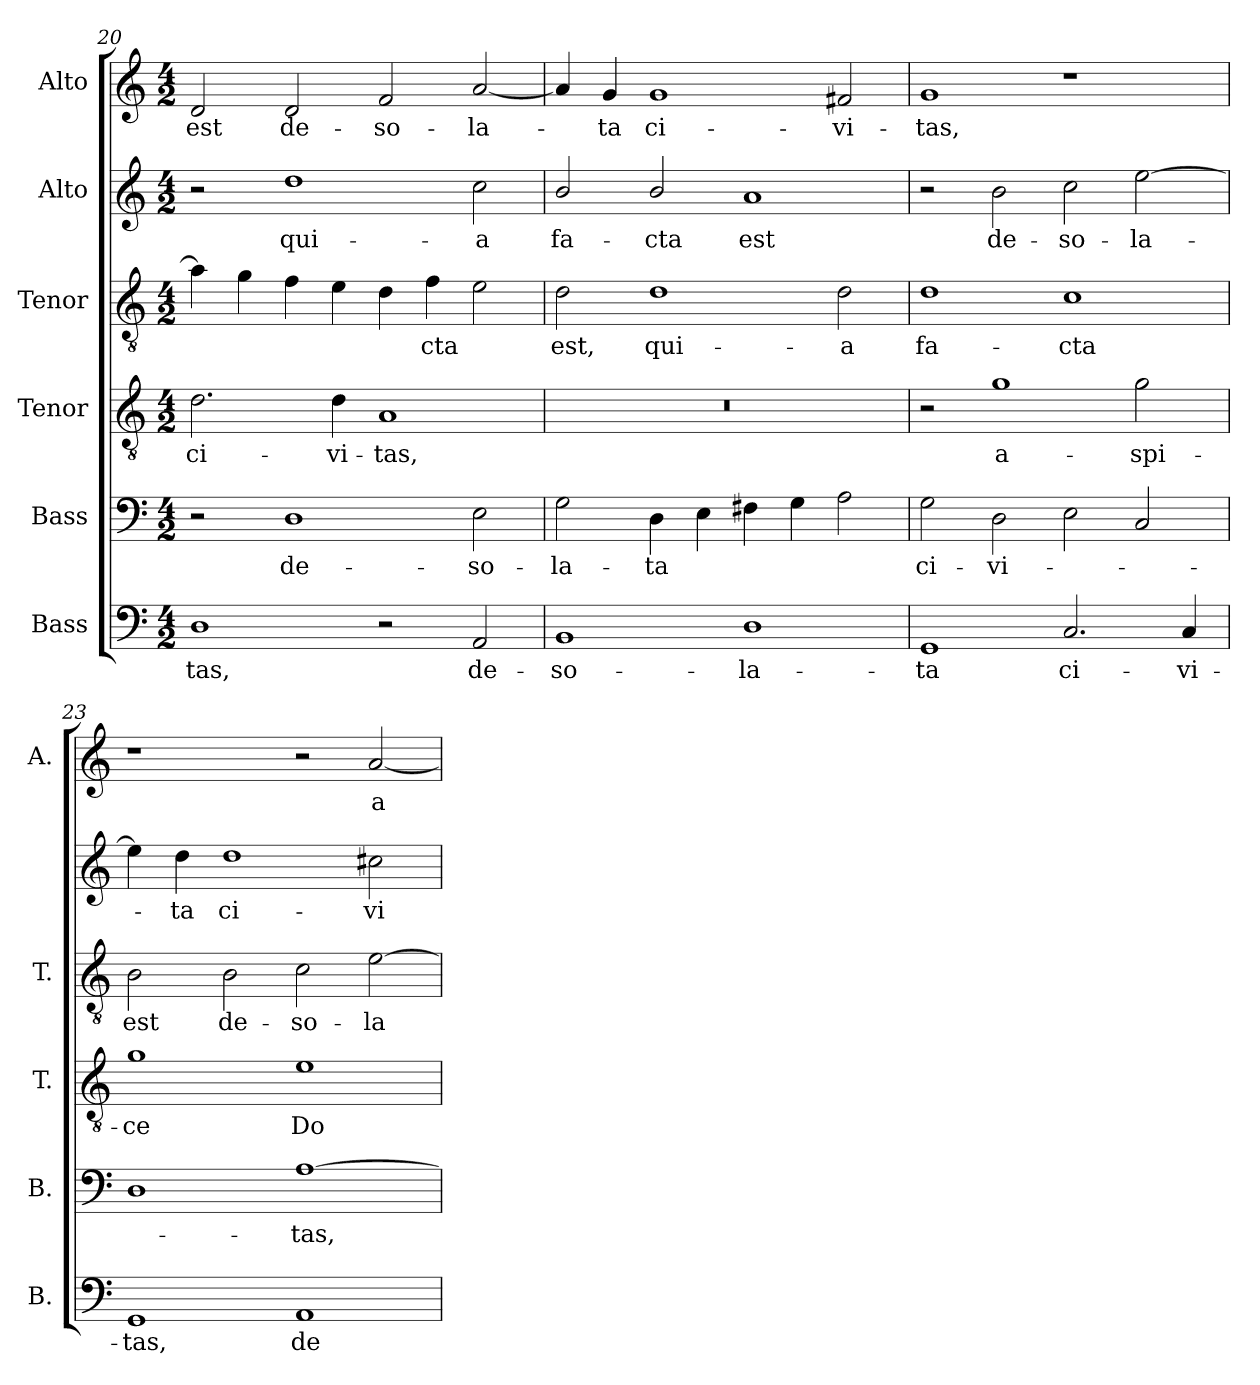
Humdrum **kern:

**kern	**text	**kern	**text	**kern	**text	**kern	**text	**kern	**text	**kern	**text
*part6	*part6	*part5	*part5	*part4	*part4	*part3	*part3	*part2	*part2	*part1	*part1
*staff6	*staff6	*staff5	*staff5	*staff4	*staff4	*staff3	*staff3	*staff2	*staff2	*staff1	*staff1
*I"Bass	*	*I"Bass	*	*I"Tenor	*	*I"Tenor	*	*I"Alto	*	*I"Alto	*
*I'B.	*	*I'B.	*	*I'T.	*	*I'T.	*	*	*	*I'A.	*
*clefF4	*	*clefF4	*	*clefGv2	*	*clefGv2	*	*clefG2	*	*clefG2	*
*	*	*	*	*ITrd7c12	*	*ITrd7c12	*	*	*	*	*
*k[]	*	*k[]	*	*k[]	*	*k[]	*	*k[]	*	*k[]	*
*C:	*	*C:	*	*C:	*	*C:	*	*C:	*	*C:	*
*M4/2	*	*M4/2	*	*M4/2	*	*M4/2	*	*M4/2	*	*M4/2	*
=20	=20	=20	=20	=20	=20	=20	=20	=20	=20	=20	=20
!	!LO:LY:b:color=#000000	!	!	!	!	!	!	!	!	!	!
!	!	!	!	!	!LO:LY:b:color=#000000	!	!	!	!	!	!
!	!	!	!	!	!	!	!	!	!	!	!LO:LY:b:color=#000000
1Di	-tas,	2r	.	2.Di\	ci-	4Ai\]	.	2r	.	2di/	est
.	.	.	.	.	.	4Gi\	.	.	.	.	.
!	!	!	!LO:LY:b:color=#000000	!	!	!	!	!	!	!	!
!	!	!	!	!	!	!	!	!	!LO:LY:b:color=#000000	!	!
!	!	!	!	!	!	!	!	!	!	!	!LO:LY:b:color=#000000
.	.	1Di	de-	.	.	4Fi\	.	1ddi	qui-	2di/	de-
!	!	!	!	!	!LO:LY:b:color=#000000	!	!	!	!	!	!
.	.	.	.	4Di\	-vi-	4Ei\	.	.	.	.	.
!	!	!	!	!	!LO:LY:b:color=#000000	!	!	!	!	!	!
!	!	!	!	!	!	!	!	!	!	!	!LO:LY:b:color=#000000
2r	.	.	.	1AAi	-tas,	4Di\	.	.	.	2fi/	-so-
!	!	!	!	!	!	!	!LO:LY:b:color=#000000	!	!	!	!
.	.	.	.	.	.	4Fi\	-cta	.	.	.	.
!	!LO:LY:b:color=#000000	!	!	!	!	!	!	!	!	!	!
!	!	!	!LO:LY:b:color=#000000	!	!	!	!	!	!	!	!
!	!	!	!	!	!	!	!	!	!LO:LY:b:color=#000000	!	!
!	!	!	!	!	!	!	!	!	!	!	!LO:LY:b:color=#000000
2AAi/	de-	2Ei\	-so-	.	.	2Ei\	.	2cci\	-a	[2ai/	-la-
!!LO:PB:g=z
=21	=21	=21	=21	=21	=21	=21	=21	=21	=21	=21	=21
!	!LO:LY:b:color=#000000	!	!	!	!	!	!	!	!	!	!
!	!	!	!LO:LY:b:color=#000000	!LO:N:vis=1	!	!	!	!	!	!	!
!	!	!	!	!	!	!	!LO:LY:b:color=#000000	!	!	!	!
!	!	!	!	!	!	!	!	!	!LO:LY:b:color=#000000	!	!
1BBi	-so-	2Gi\	-la-	0r	.	2Di\	est,	2bi/	fa-	4ai/]	.
!	!	!	!	!	!	!	!	!	!	!	!LO:LY:b:color=#000000
.	.	.	.	.	.	.	.	.	.	4gi/	-ta
!	!	!	!LO:LY:b:color=#000000	!	!	!	!	!	!	!	!
!	!	!	!	!	!	!	!LO:LY:b:color=#000000	!	!	!	!
!	!	!	!	!	!	!	!	!	!LO:LY:b:color=#000000	!	!
!	!	!	!	!	!	!	!	!	!	!	!LO:LY:b:color=#000000
.	.	4Di\	-ta	.	.	1Di	qui-	2bi/	-cta	1gi	ci-
.	.	4Ei\	.	.	.	.	.	.	.	.	.
!	!LO:LY:b:color=#000000	!	!	!	!	!	!	!	!	!	!
!	!	!	!	!	!	!	!	!	!LO:LY:b:color=#000000	!	!
1Di	-la-	4F#Xi\	.	.	.	.	.	1ai	est	.	.
.	.	4Gi\	.	.	.	.	.	.	.	.	.
!	!	!	!	!	!	!	!LO:LY:b:color=#000000	!	!	!	!
!	!	!	!	!	!	!	!	!	!	!	!LO:LY:b:color=#000000
.	.	2Ai\	.	.	.	2Di\	-a	.	.	2f#Xi/	-vi-
=22	=22	=22	=22	=22	=22	=22	=22	=22	=22	=22	=22
!	!LO:LY:b:color=#000000	!	!	!	!	!	!	!	!	!	!
!	!	!	!LO:LY:b:color=#000000	!	!	!	!	!	!	!	!
!	!	!	!	!	!	!	!LO:LY:b:color=#000000	!	!	!	!
!	!	!	!	!	!	!	!	!	!	!	!LO:LY:b:color=#000000
1GGi	-ta	2Gi\	ci-	2r	.	1Di	fa-	2r	.	1gi	-tas,
!	!	!	!LO:LY:b:color=#000000	!	!	!	!	!	!	!	!
!	!	!	!	!	!LO:LY:b:color=#000000	!	!	!	!	!	!
!	!	!	!	!	!	!	!	!	!LO:LY:b:color=#000000	!	!
.	.	2Di\	-vi-	1Gi	a-	.	.	2bi\	de-	.	.
!	!LO:LY:b:color=#000000	!	!	!	!	!	!	!	!	!	!
!	!	!	!	!	!	!	!LO:LY:b:color=#000000	!	!	!	!
!	!	!	!	!	!	!	!	!	!LO:LY:b:color=#000000	!	!
2.Ci/	ci-	2Ei\	.	.	.	1Ci	-cta	2cci\	-so-	1r	.
!	!	!	!	!	!LO:LY:b:color=#000000	!	!	!	!	!	!
!	!	!	!	!	!	!	!	!	!LO:LY:b:color=#000000	!	!
.	.	2Ci/	.	2Gi\	-spi-	.	.	[2eei\	-la-	.	.
!	!LO:LY:b:color=#000000	!	!	!	!	!	!	!	!	!	!
4Ci/	-vi-	.	.	.	.	.	.	.	.	.	.
=23	=23	=23	=23	=23	=23	=23	=23	=23	=23	=23	=23
!	!LO:LY:b:color=#000000	!	!	!	!	!	!	!	!	!	!
!	!	!	!	!	!LO:LY:b:color=#000000	!	!	!	!	!	!
!	!	!	!	!	!	!	!LO:LY:b:color=#000000	!	!	!	!
1GGi	-tas,	1Di	.	1Gi	-ce	2BBi\	est	4eei\]	.	1r	.
!	!	!	!	!	!	!	!	!	!LO:LY:b:color=#000000	!	!
.	.	.	.	.	.	.	.	4ddi\	-ta	.	.
!	!	!	!	!	!	!	!LO:LY:b:color=#000000	!	!	!	!
!	!	!	!	!	!	!	!	!	!LO:LY:b:color=#000000	!	!
.	.	.	.	.	.	2BBi\	de-	1ddi	ci-	.	.
!	!LO:LY:b:color=#000000	!	!	!	!	!	!	!	!	!	!
!	!	!	!LO:LY:b:color=#000000	!	!	!	!	!	!	!	!
!	!	!	!	!	!LO:LY:b:color=#000000	!	!	!	!	!	!
!	!	!	!	!	!	!	!LO:LY:b:color=#000000	!	!	!	!
1AAi	de-	[1Ai	-tas,	1Ei	Do-	2Ci\	-so-	.	.	2r	.
!	!	!	!	!	!	!	!LO:LY:b:color=#000000	!	!	!	!
!	!	!	!	!	!	!	!	!	!LO:LY:b:color=#000000	!	!
!	!	!	!	!	!	!	!	!	!	!	!LO:LY:b:color=#000000
.	.	.	.	.	.	[2Ei\	-la-	2cc#Xi\	-vi-	[2ai/	a-
=	=	=	=	=	=	=	=	=	=	=	=
*-	*-	*-	*-	*-	*-	*-	*-	*-	*-	*-	*-
